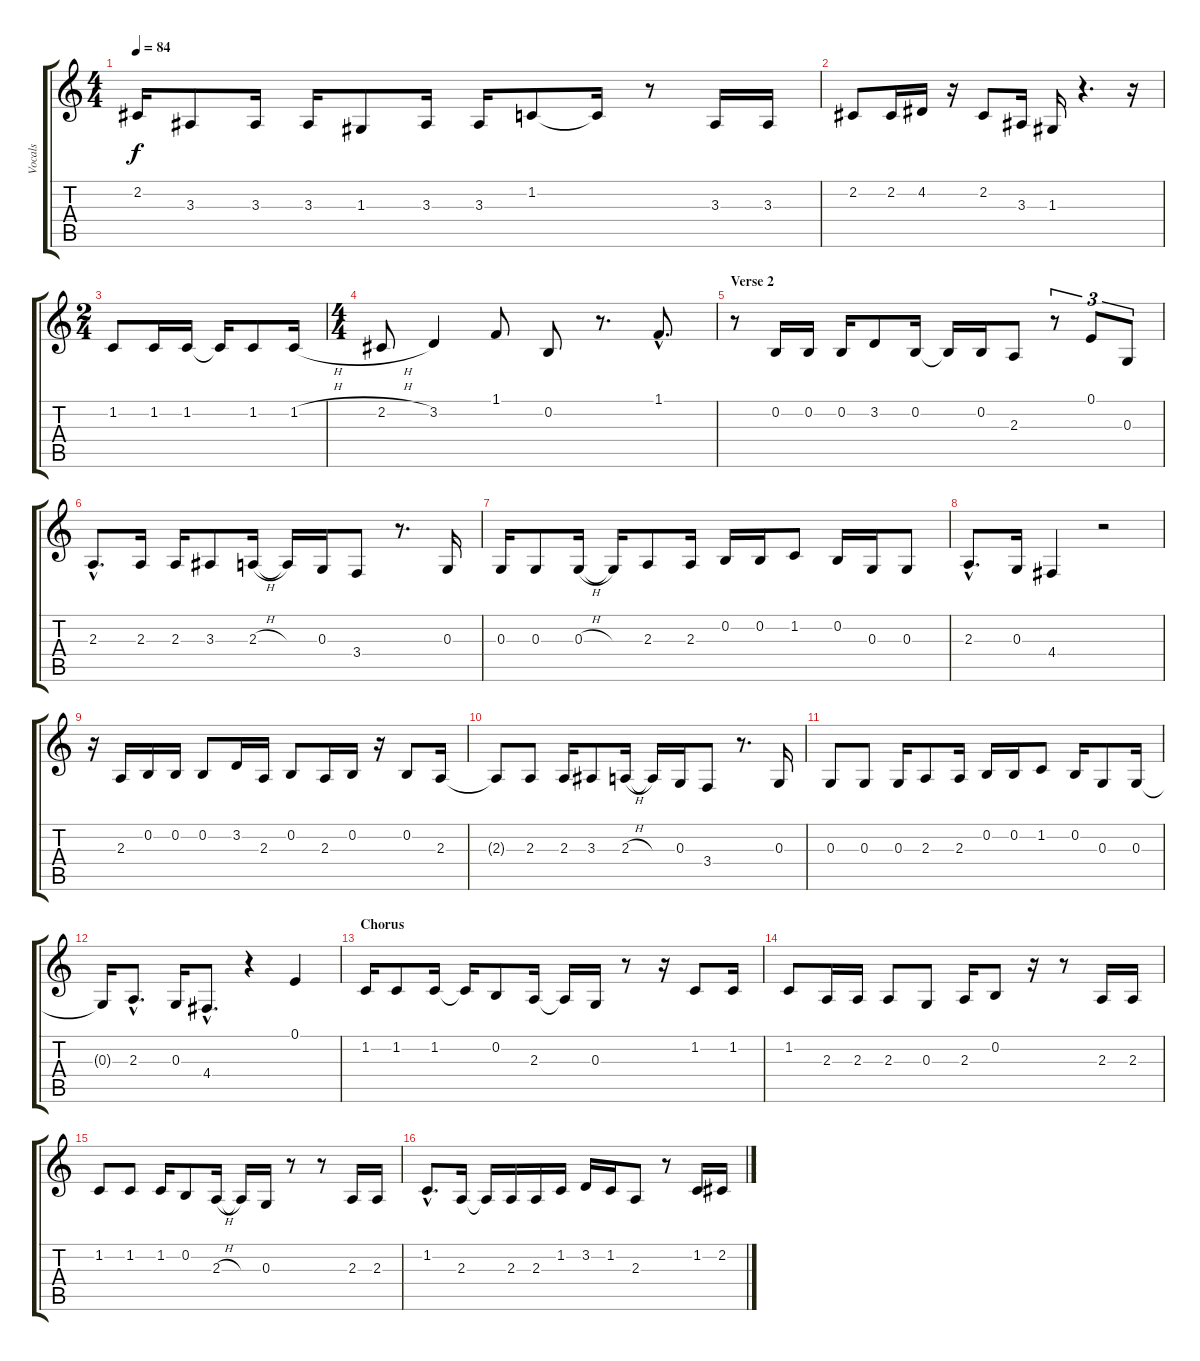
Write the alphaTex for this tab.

\track ("Vocals" "Vocals") {instrument sopranosax}
\staff {score tabs}
\tuning (E4 B3 G3 D3 A2 E2) {hide}
\ts (4 4)
\tempo 84
\clef g2
\ks aminor
2.2.16{dy f} 3.3.8 3.3.16 3.3.16 1.3.8 3.3.16 3.3.16 1.2.8 1.2{t}.16 r.8 3.3.16 3.3.16 |
2.2.8 2.2.16 4.2.16 r.16 2.2.8 3.3.16 1.3.16 r.4{d} r.16 |
\ts (2 4)
1.2.8 1.2.16 1.2.16 1.2{t}.16 1.2.8 1.2{h}.16 |
\ts (4 4)
2.2{h}.8 3.2.4 1.1.8 0.2.8 r.8{d} 1.1{hac}.8{d} |
\section ("" "Verse 2")
r.8 0.2.16 0.2.16 0.2.16 3.2.8 0.2.16 0.2{t}.16 0.2.16 2.3.8 r.8{tu (3 2)} 0.1.8{tu (3 2)} 0.3.8{tu (3 2)} |
2.3{hac}.8{d} 2.3.16 2.3.16 3.3.8 2.3{h}.16 2.3{t}.16 0.3.16 3.4.8 r.8{d} 0.3.16 |
0.3.16 0.3.8 0.3{h}.16 0.3{t}.16 2.3.8 2.3.16 0.2.16 0.2.16 1.2.8 0.2.16 0.3.16 0.3.8 |
2.3{hac}.8{d} 0.3.16 4.4.4 r.2 |
r.16 2.3.16 0.2.16 0.2.16 0.2.8 3.2.16 2.3.16 0.2.8 2.3.16 0.2.16 r.16 0.2.8 2.3.16 |
2.3{t}.8 2.3.8 2.3.16 3.3.8 2.3{h}.16 2.3{t}.16 0.3.16 3.4.8 r.8{d} 0.3.16 |
0.3.8 0.3.8 0.3.16 2.3.8 2.3.16 0.2.16 0.2.16 1.2.8 0.2.16 0.3.8 0.3.16 |
0.3{t}.16 2.3{hac}.8{d} 0.3.16 4.4{hac}.8{d} r.4 0.1.4 |
\section ("" "Chorus")
1.2.16 1.2.8 1.2.16 1.2{t}.16 0.2.8 2.3.16 2.3{t}.16 0.3.16 r.8 r.16 1.2.8 1.2.16 |
1.2.8 2.3.16 2.3.16 2.3.8 0.3.8 2.3.16 0.2.8 r.16 r.8 2.3.16 2.3.16 |
1.2.8 1.2.8 1.2.16 0.2.8 2.3{h}.16 2.3{t}.16 0.3.16 r.8 r.8 2.3.16 2.3.16 |
1.2{hac}.8{d} 2.3.16 2.3{t}.16 2.3.16 2.3.16 1.2.16 3.2.16 1.2.16 2.3.8 r.8 1.2.16 2.2.16
